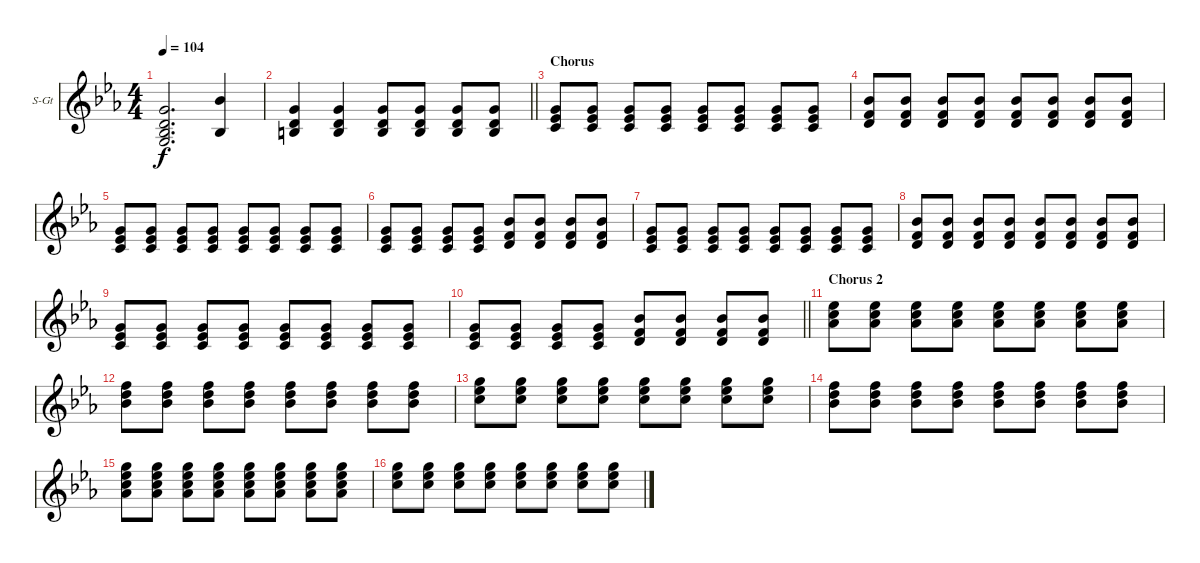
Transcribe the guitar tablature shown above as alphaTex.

\bracketExtendMode groupsimilarinstruments
\firstSystemTrackNameOrientation horizontal
\otherSystemsTrackNameOrientation horizontal
\track ("Piano" "S-Gt") {instrument brightacousticpiano}
\staff {score}
\tuning (E4 B3 G3 D3 A2 E2)
\displaytranspose 12
\ts (4 4)
\tempo 104
\clef g2
\ks eb
(0.3 0.4 1.5 3.6).2{d dy f} (3.3 6.6).4 |
\barLineRight lightlight
(5.4 5.5 7.6).4 (5.4 5.5 7.6).4 (5.4 5.5 7.6).8 (5.4 5.5 7.6).8 (5.4 5.5 7.6).8 (5.4 5.5 7.6).8 |
\section ("" "Chorus")
(0.3 1.4 3.5).8 (0.3 1.4 3.5).8 (0.3 1.4 3.5).8 (0.3 1.4 3.5).8 (0.3 1.4 3.5).8 (0.3 1.4 3.5).8 (0.3 1.4 3.5).8 (0.3 1.4 3.5).8 |
(3.3 3.4 5.5).8 (3.3 3.4 5.5).8 (3.3 3.4 5.5).8 (3.3 3.4 5.5).8 (3.3 3.4 5.5).8 (3.3 3.4 5.5).8 (3.3 3.4 5.5).8 (3.3 3.4 5.5).8 |
(0.3 1.4 3.5).8 (0.3 1.4 3.5).8 (0.3 1.4 3.5).8 (0.3 1.4 3.5).8 (0.3 1.4 3.5).8 (0.3 1.4 3.5).8 (0.3 1.4 3.5).8 (0.3 1.4 3.5).8 |
(0.3 1.4 3.5).8 (0.3 1.4 3.5).8 (0.3 1.4 3.5).8 (0.3 1.4 3.5).8 (3.3 3.4 5.5).8 (3.3 3.4 5.5).8 (3.3 3.4 5.5).8 (3.3 3.4 5.5).8 |
(0.3 1.4 3.5).8 (0.3 1.4 3.5).8 (0.3 1.4 3.5).8 (0.3 1.4 3.5).8 (0.3 1.4 3.5).8 (0.3 1.4 3.5).8 (0.3 1.4 3.5).8 (0.3 1.4 3.5).8 |
(3.3 3.4 5.5).8 (3.3 3.4 5.5).8 (3.3 3.4 5.5).8 (3.3 3.4 5.5).8 (3.3 3.4 5.5).8 (3.3 3.4 5.5).8 (3.3 3.4 5.5).8 (3.3 3.4 5.5).8 |
(0.3 1.4 3.5).8 (0.3 1.4 3.5).8 (0.3 1.4 3.5).8 (0.3 1.4 3.5).8 (0.3 1.4 3.5).8 (0.3 1.4 3.5).8 (0.3 1.4 3.5).8 (0.3 1.4 3.5).8 |
\barLineRight lightlight
(0.3 1.4 3.5).8 (0.3 1.4 3.5).8 (0.3 1.4 3.5).8 (0.3 1.4 3.5).8 (3.3 3.4 5.5).8 (3.3 3.4 5.5).8 (3.3 3.4 5.5).8 (3.3 3.4 5.5).8 |
\section ("" "Chorus 2")
(4.2 5.3 6.4).8 (4.2 5.3 6.4).8 (4.2 5.3 6.4).8 (4.2 5.3 6.4).8 (4.2 5.3 6.4).8 (4.2 5.3 6.4).8 (4.2 5.3 6.4).8 (4.2 5.3 6.4).8 |
(1.1 3.2 3.3).8 (1.1 3.2 3.3).8 (1.1 3.2 3.3).8 (1.1 3.2 3.3).8 (1.1 3.2 3.3).8 (1.1 3.2 3.3).8 (1.1 3.2 3.3).8 (1.1 3.2 3.3).8 |
(3.1 4.2 5.3).8 (3.1 4.2 5.3).8 (3.1 4.2 5.3).8 (3.1 4.2 5.3).8 (3.1 4.2 5.3).8 (3.1 4.2 5.3).8 (3.1 4.2 5.3).8 (3.1 4.2 5.3).8 |
(1.1 3.2 3.3).8 (1.1 3.2 3.3).8 (1.1 3.2 3.3).8 (1.1 3.2 3.3).8 (1.1 3.2 3.3).8 (1.1 3.2 3.3).8 (1.1 3.2 3.3).8 (1.1 3.2 3.3).8 |
(3.1 4.2 5.3 6.4).8 (3.1 4.2 5.3 6.4).8 (3.1 4.2 5.3 6.4).8 (3.1 4.2 5.3 6.4).8 (3.1 4.2 5.3 6.4).8 (3.1 4.2 5.3 6.4).8 (3.1 4.2 5.3 6.4).8 (3.1 4.2 5.3 6.4).8 |
(3.1 4.2 5.3).8 (3.1 4.2 5.3).8 (3.1 4.2 5.3).8 (3.1 4.2 5.3).8 (3.1 4.2 5.3).8 (3.1 4.2 5.3).8 (3.1 4.2 5.3).8 (3.1 4.2 5.3).8
